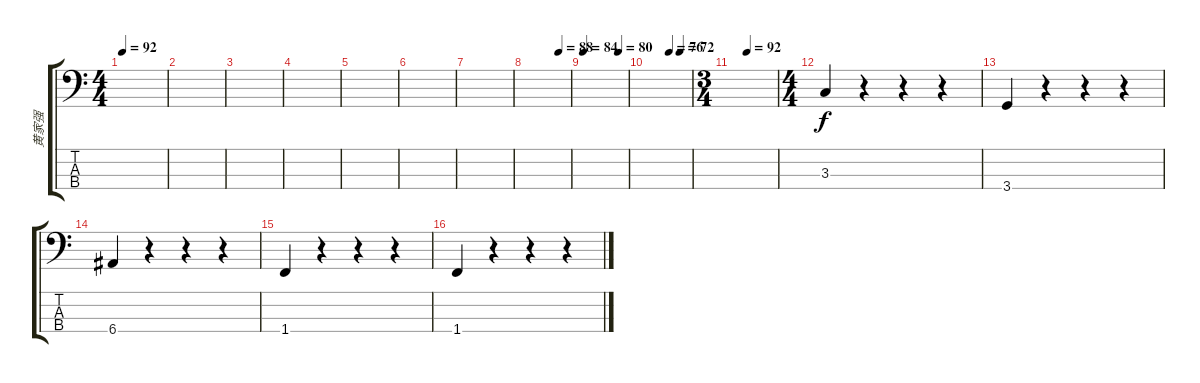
\track ("黄家强" "黄家强") {instrument electricbasspick}
\staff {score tabs}
\tuning (G2 D2 A1 E1) {hide}
\ts (4 4)
\tempo 92
\clef f4
\ks c
|
|
|
|
|
|
|
\tempo (88 0.75)
|
\tempo 84
\tempo (80 0.796875)
|
\tempo (76 0.5)
\tempo (72 0.75)
|
\ts (3 4)
\tempo (92 0.3333333333333333)
|
\ts (4 4)
3.3.4 r.4 r.4 r.4 |
3.4.4 r.4 r.4 r.4 |
6.4.4 r.4 r.4 r.4 |
1.4.4 r.4 r.4 r.4 |
1.4.4 r.4 r.4 r.4
